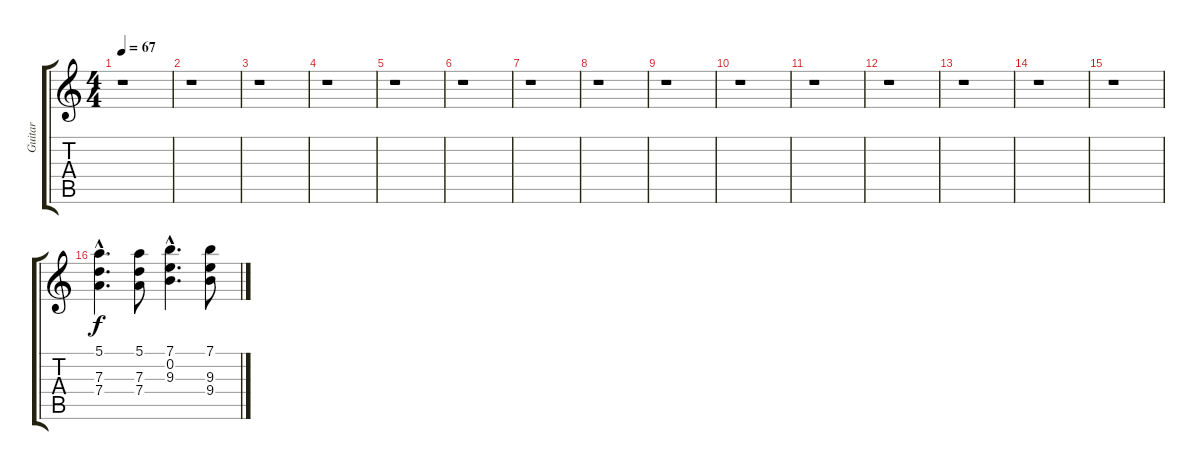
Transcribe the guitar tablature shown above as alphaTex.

\track ("Guitar" "Guitar") {instrument overdrivenguitar}
\staff {score tabs}
\tuning (E4 B3 G3 D3 A2 E2) {hide}
\ts (4 4)
\tempo 67
\clef g2
\ks c
r.1{dy f} |
r.1 |
r.1 |
r.1 |
r.1 |
r.1 |
r.1 |
r.1 |
r.1 |
r.1 |
r.1 |
r.1 |
r.1 |
r.1 |
r.1 |
(5.1{hac} 7.3{hac} 7.4{hac}).4{d} (5.1 7.3 7.4).8 (7.1{hac} 0.2{hac} 9.3{hac}).4{d} (7.1 9.3 9.4).8
